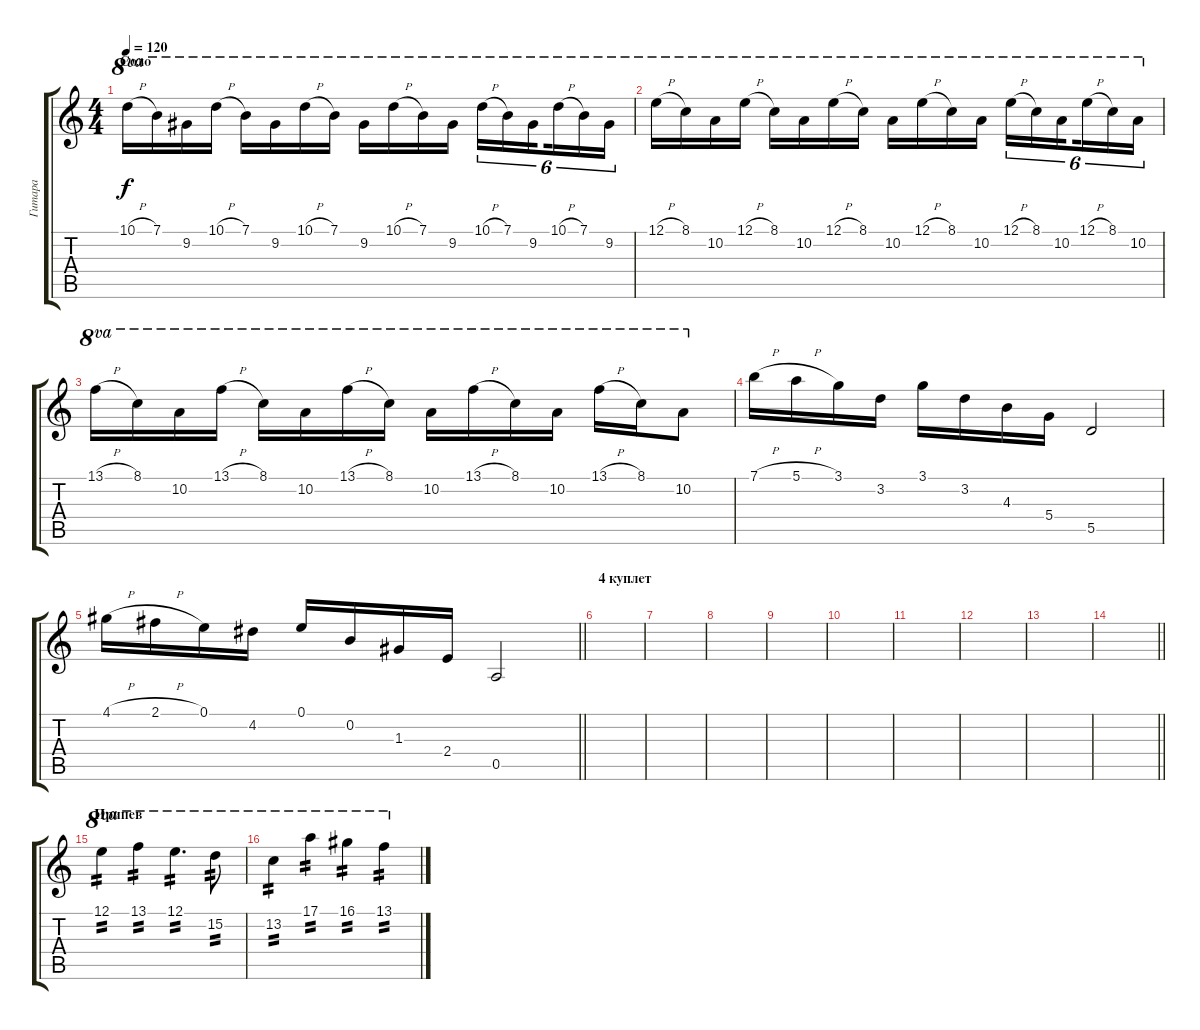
\track ("Гитара" "Гитара") {instrument electricguitarclean}
\staff {score tabs}
\tuning (E4 B3 G3 D3 A2 E2) {hide}
\ts (4 4)
\section ("" "Соло")
\tempo 120
\clef g2
\ks c
10.1{h}.16{ot 8va dy f} 7.1.16{ot 8va} 9.2.16{ot 8va} 10.1{h}.16{ot 8va} 7.1.16{ot 8va} 9.2.16{ot 8va} 10.1{h}.16{ot 8va} 7.1.16{ot 8va} 9.2.16{ot 8va} 10.1{h}.16{ot 8va} 7.1.16{ot 8va} 9.2.16{ot 8va} 10.1{h}.16{tu (6 4) ot 8va} 7.1.16{tu (6 4) ot 8va} 9.2.16{tu (6 4) ot 8va beam splitsecondary} 10.1{h}.16{tu (6 4) ot 8va} 7.1.16{tu (6 4) ot 8va} 9.2.16{tu (6 4) ot 8va} |
12.1{h}.16{ot 8va} 8.1.16{ot 8va} 10.2.16{ot 8va} 12.1{h}.16{ot 8va} 8.1.16{ot 8va} 10.2.16{ot 8va} 12.1{h}.16{ot 8va} 8.1.16{ot 8va} 10.2.16{ot 8va} 12.1{h}.16{ot 8va} 8.1.16{ot 8va} 10.2.16{ot 8va} 12.1{h}.16{tu (6 4) ot 8va} 8.1.16{tu (6 4) ot 8va} 10.2.16{tu (6 4) ot 8va beam splitsecondary} 12.1{h}.16{tu (6 4) ot 8va} 8.1.16{tu (6 4) ot 8va} 10.2.16{tu (6 4) ot 8va} |
13.1{h}.16{ot 8va} 8.1.16{ot 8va} 10.2.16{ot 8va} 13.1{h}.16{ot 8va} 8.1.16{ot 8va} 10.2.16{ot 8va} 13.1{h}.16{ot 8va} 8.1.16{ot 8va} 10.2.16{ot 8va} 13.1{h}.16{ot 8va} 8.1.16{ot 8va} 10.2.16{ot 8va} 13.1{h}.16{ot 8va} 8.1.16{ot 8va} 10.2.8{ot 8va} |
7.1{h}.16 5.1{h}.16 3.1.16 3.2.16 3.1.16 3.2.16 4.3.16 5.4.16 5.5.2 |
\barLineRight lightlight
4.1{h}.16 2.1{h}.16 0.1.16 4.2.16 0.1.16 0.2.16 1.3.16 2.4.16 0.5.2 |
\section ("" "4 куплет")
|
|
|
|
|
|
|
|
\barLineRight lightlight
|
\section ("" "Припев")
12.1.4{ot 8va tp 2} 13.1.4{ot 8va tp 2} 12.1.4{d ot 8va tp 2} 15.2.8{ot 8va tp 2} |
13.2.4{ot 8va tp 2} 17.1.4{ot 8va tp 2} 16.1.4{ot 8va tp 2} 13.1.4{ot 8va tp 2}
